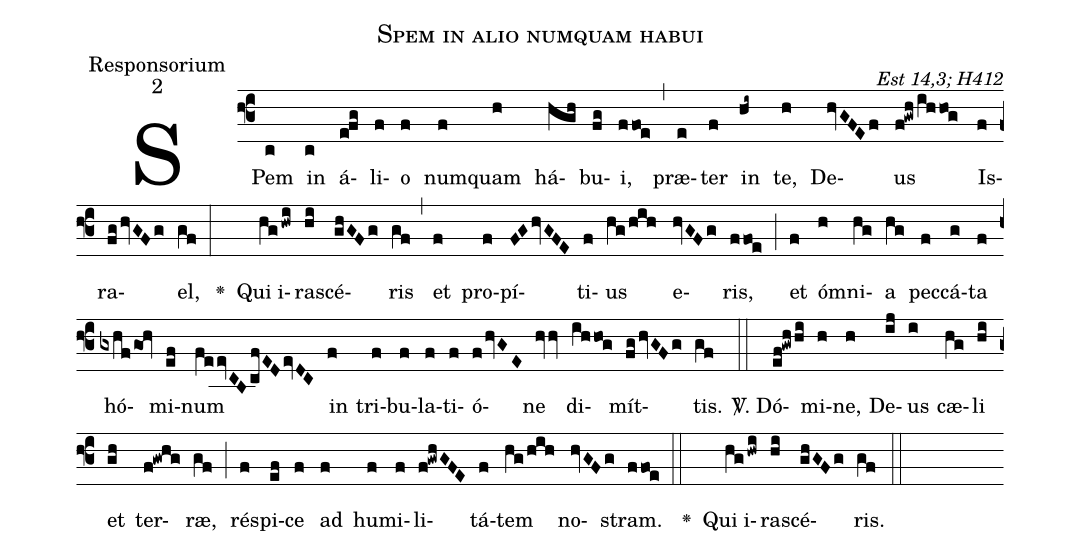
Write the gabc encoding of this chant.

name:Spem in alio numquam habui;
office-part:Responsorium;
mode:2;
commentary:Est 14,3; H412;
%%
(f3)SPem(c) in(c) á(efg)li(f)o(f) num(f)quam(h) há(hgh)bu(fg)i,(ffoe) (,) præ(e)ter(f) in(hi~) te,(h)
De(hvGFEf)us(f!gwh/ihhog) Is(f)ra(fghvGFg)el,(gf) (:)
<v>\greheightstar</v>()
Qui i(hghwi)ra(hi)scé(ghGFg)ris(gf) (,) et(f) pro(f)pí(FGhvGFE)ti(f)us(hg/hih) e(hvGFg)ris,(ffoe) (;)
et(f) óm(h)ni(hg)a(hg) pec(f)cá(g)ta(f) hó(gxhf/goh)mi(ef)num(feevCBcfEDevDC) in(f) tri(f)bu(f)la(f)ti(f)ó(fhvGE)ne(hvv) di(ihhog)mít(fghvGFg)tis.(gf) (::)

<sp>V/</sp>.
Dó(ef!gwh/hi)mi(h)ne,(h) De(ij)us(i) cæ(hg)li(hi) et(gh) ter(f!gwhg)ræ,(gf) (;) ré(f)spi(ef)ce(f) ad(f) hu(f)mi(f)li(f!gwhGFE)tá(f)tem(hg/hih) no(hvGFg)stram.(ffoe) (::)

<v>\greheightstar</v>() Qui i(hghwi)ra(hi)scé(ghGFg)ris.(gf) (::)
